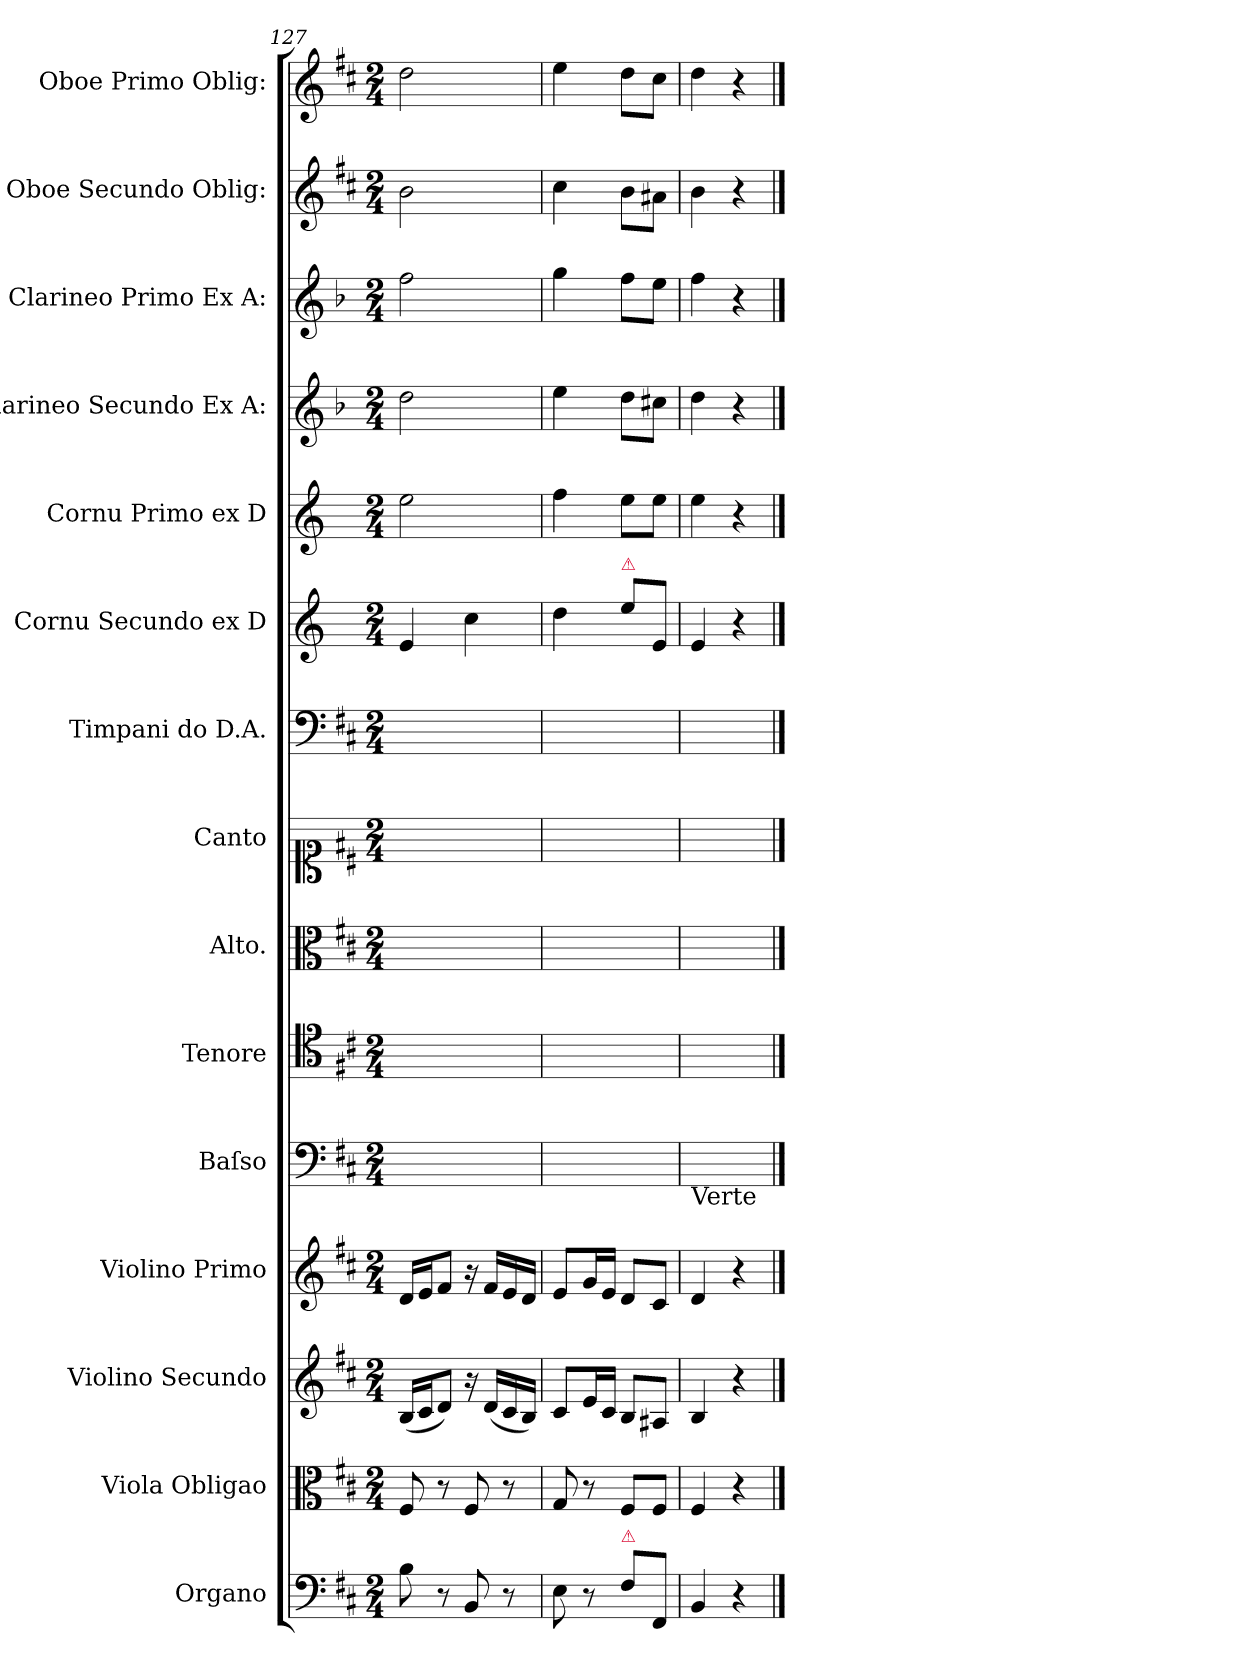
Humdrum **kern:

**kern	**kern	**kern	**kern	**kern	**kern	**kern	**kern	**kern	**kern	**kern	**kern	**kern	**kern	**kern
*part15	*part14	*part13	*part12	*part11	*part10	*part9	*part8	*part7	*part6	*part5	*part4	*part3	*part2	*part1
*staff15	*staff14	*staff13	*staff12	*staff11	*staff10	*staff9	*staff8	*staff7	*staff6	*staff5	*staff4	*staff3	*staff2	*staff1
*I"Organo	*I"Viola Obligao	*I"Violino Secundo	*I"Violino Primo	*I"Baſso	*I"Tenore	*I"Alto.	*I"Canto	*I"Timpani do D.A.	*I"Cornu Secundo ex D	*I"Cornu Primo ex D	*I"Clarineo Secundo Ex A:	*I"Clarineo Primo Ex A:	*I"Oboe Secundo Oblig:	*I"Oboe Primo Oblig:
*I'Org	*I'Va	*	*I'Vn I	*I'B.	*I'T.	*I'A.	*I'C.	*I'Timp.	*	*I'Cor I	*	*I'Cl I	*I'Ob. I	*I'Ob. I
*clefF4	*clefC3	*clefG2	*clefG2	*clefF4	*clefC4	*clefC3	*clefC1	*clefF4	*clefG2	*clefG2	*clefG2	*clefG2	*clefG2	*clefG2
*	*	*	*	*	*	*	*	*	*ITrd6c10	*ITrd6c10	*ITrd2c3	*ITrd2c3	*	*
*k[f#c#]	*k[f#c#]	*k[f#c#]	*k[f#c#]	*k[f#c#]	*k[f#c#]	*k[f#c#]	*k[f#c#]	*k[f#c#]	*k[f#c#]	*k[f#c#]	*k[f#c#]	*k[f#c#]	*k[f#c#]	*k[f#c#]
*	*D:	*D:	*D:	*D:	*D:	*D:	*D:	*D:	*D:	*D:	*D:	*D:	*D:	*D:
*M2/4	*M2/4	*M2/4	*M2/4	*M2/4	*M2/4	*M2/4	*M2/4	*M2/4	*M2/4	*M2/4	*M2/4	*M2/4	*M2/4	*M2/4
=127	=127	=127	=127	=127	=127	=127	=127	=127	=127	=127	=127	=127	=127	=127
8B\	8F#/	(16B/LL	16d/LL	2ryy	2ryy	2ryy	2ryy	2ryy	4F#/	2f#\	2b\	2dd\	2b\	2dd\
.	.	16c#/J	16e/J	.	.	.	.	.	.	.	.	.	.	.
8r	8r	8d/J)	8f#/J	.	.	.	.	.	.	.	.	.	.	.
8BB/	8F#/	16r	16r	.	.	.	.	.	4d\	.	.	.	.	.
.	.	(16d/LL	16f#/LL	.	.	.	.	.	.	.	.	.	.	.
8r	8r	16c#/	16e/	.	.	.	.	.	.	.	.	.	.	.
.	.	16B/JJ)	16d/JJ	.	.	.	.	.	.	.	.	.	.	.
=128	=128	=128	=128	=128	=128	=128	=128	=128	=128	=128	=128	=128	=128	=128
8E\	8G/	8c#/L	8e/L	2ryy	2ryy	2ryy	2ryy	2ryy	4e\	4g\	4cc#\	4ee\	4cc#\	4ee\
8r	8r	16e/L	16g/L	.	.	.	.	.	.	.	.	.	.	.
.	.	16c#/JJ	16e/JJ	.	.	.	.	.	.	.	.	.	.	.
!	!	!	!	!	!	!	!	!	!LO:TX:a:color=crimson:t=⚠	!	!	!	!	!
!LO:TX:a:color=crimson:t=⚠	!	!	!	!	!	!	!	!	!	!	!	!	!	!
8F#\L	8F#/L	8B/L	8d/L	.	.	.	.	.	8f#\L	8f#\L	8b\L	8dd\L	8b\L	8dd\L
8FF#/J	8F#/J	8A#X/J	8c#/J	.	.	.	.	.	8F#/J	8f#\J	8a#X\J	8cc#\J	8a#X\J	8cc#\J
=129	=129	=129	=129	=129	=129	=129	=129	=129	=129	=129	=129	=129	=129	=129
!	!	!	!	!LO:TX:b:t=Verte	!	!	!	!	!	!	!	!	!	!
4BB/	4F#/	4B/	4d/	2ryy	2ryy	2ryy	2ryy	2ryy	4F#/	4f#\	4b\	4dd\	4b\	4dd\
4r	4r	4r	4r	.	.	.	.	.	4r	4r	4r	4r	4r	4r
==	==	==	==	==	==	==	==	==	==	==	==	==	==	==
*-	*-	*-	*-	*-	*-	*-	*-	*-	*-	*-	*-	*-	*-	*-
